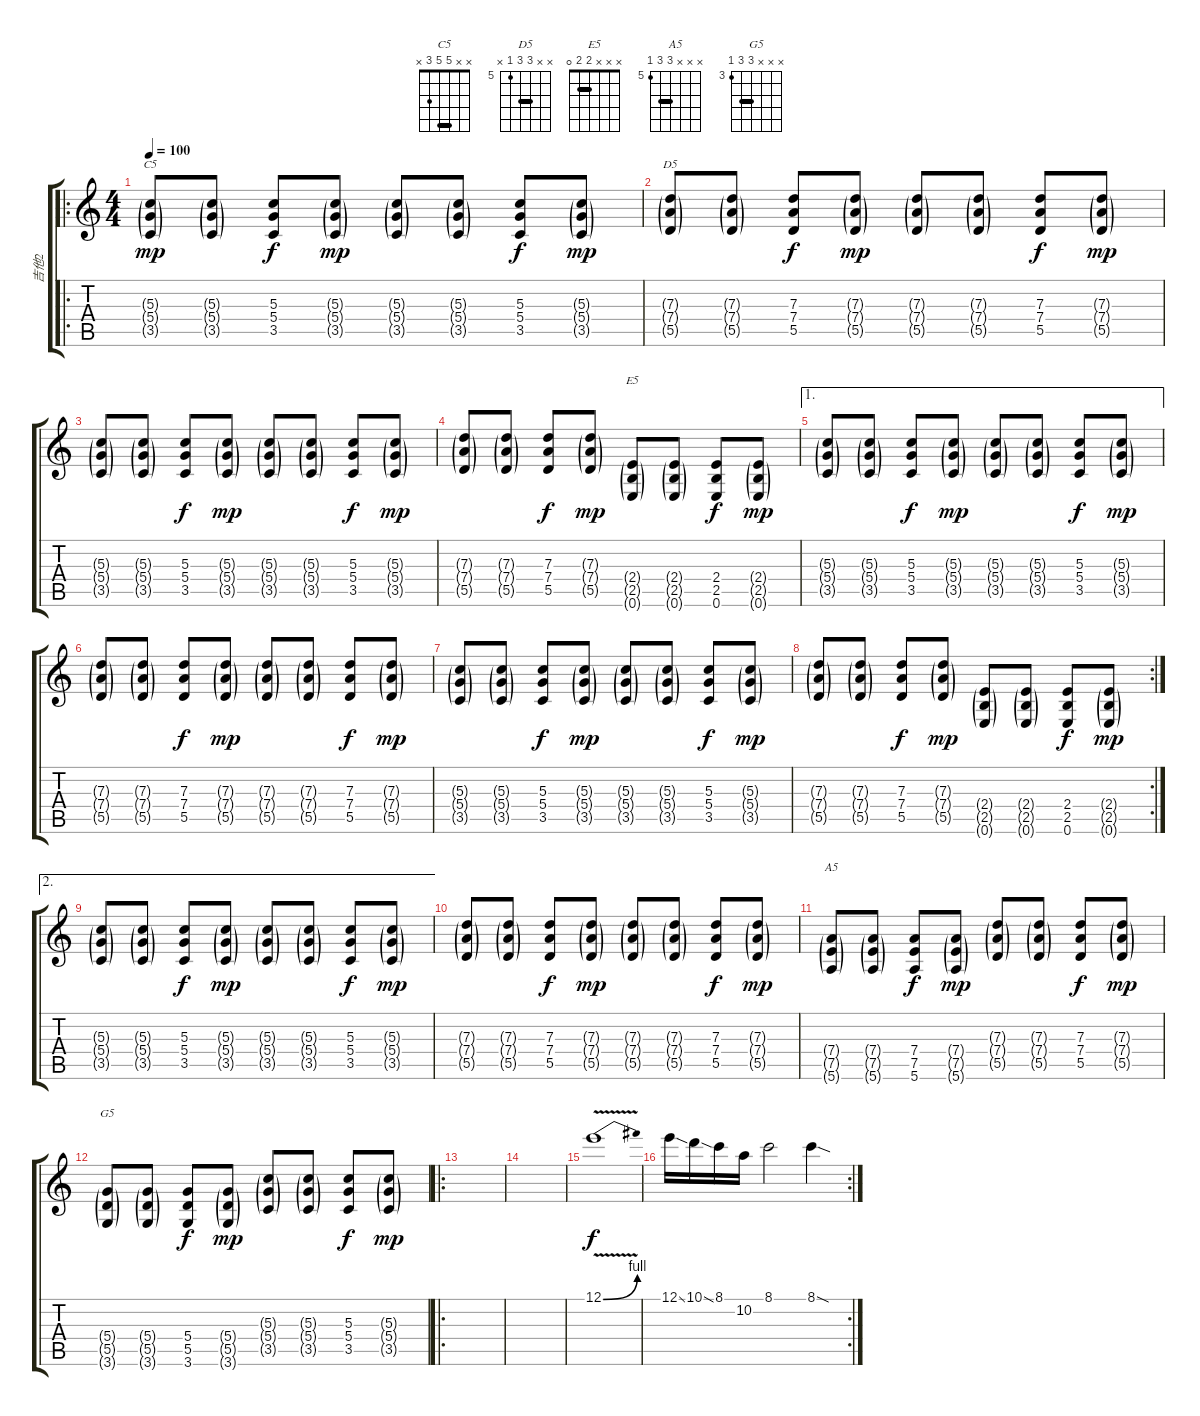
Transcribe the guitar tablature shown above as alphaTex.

\track ("吉他2" "吉他2") {instrument distortionguitar}
\staff {score tabs}
\tuning (E4 B3 G3 D3 A2 E2) {hide}
\chord ("C5" x x 5 5 3 x) {barre 5}
\chord ("D5" x x 7 7 5 x) {firstfret 5 barre 7}
\chord ("E5" x x x 2 2 0) {barre 2}
\chord ("A5" x x x 7 7 5) {firstfret 5 barre 7}
\chord ("G5" x x x 5 5 3) {firstfret 3 barre 5}
\ro
\ts (4 4)
\tempo 100
\clef g2
\ks c
(5.3{g} 5.4{g} 3.5{g}).8{ch "C5" dy mp} (5.3{g} 5.4{g} 3.5{g}).8 (5.3 5.4 3.5).8{dy f} (5.3{g} 5.4{g} 3.5{g}).8{dy mp} (5.3{g} 5.4{g} 3.5{g}).8 (5.3{g} 5.4{g} 3.5{g}).8 (5.3 5.4 3.5).8{dy f} (5.3{g} 5.4{g} 3.5{g}).8{dy mp} |
(7.3{g} 7.4{g} 5.5{g}).8{ch "D5"} (7.3{g} 7.4{g} 5.5{g}).8 (7.3 7.4 5.5).8{dy f} (7.3{g} 7.4{g} 5.5{g}).8{dy mp} (7.3{g} 7.4{g} 5.5{g}).8 (7.3{g} 7.4{g} 5.5{g}).8 (7.3 7.4 5.5).8{dy f} (7.3{g} 7.4{g} 5.5{g}).8{dy mp} |
(5.3{g} 5.4{g} 3.5{g}).8 (5.3{g} 5.4{g} 3.5{g}).8 (5.3 5.4 3.5).8{dy f} (5.3{g} 5.4{g} 3.5{g}).8{dy mp} (5.3{g} 5.4{g} 3.5{g}).8 (5.3{g} 5.4{g} 3.5{g}).8 (5.3 5.4 3.5).8{dy f} (5.3{g} 5.4{g} 3.5{g}).8{dy mp} |
(7.3{g} 7.4{g} 5.5{g}).8 (7.3{g} 7.4{g} 5.5{g}).8 (7.3 7.4 5.5).8{dy f} (7.3{g} 7.4{g} 5.5{g}).8{dy mp} (2.4{g} 2.5{g} 0.6{g}).8{ch "E5"} (2.4{g} 2.5{g} 0.6{g}).8 (2.4 2.5 0.6).8{dy f} (2.4{g} 2.5{g} 0.6{g}).8{dy mp} |
\ae 1
(5.3{g} 5.4{g} 3.5{g}).8 (5.3{g} 5.4{g} 3.5{g}).8 (5.3 5.4 3.5).8{dy f} (5.3{g} 5.4{g} 3.5{g}).8{dy mp} (5.3{g} 5.4{g} 3.5{g}).8 (5.3{g} 5.4{g} 3.5{g}).8 (5.3 5.4 3.5).8{dy f} (5.3{g} 5.4{g} 3.5{g}).8{dy mp} |
(7.3{g} 7.4{g} 5.5{g}).8 (7.3{g} 7.4{g} 5.5{g}).8 (7.3 7.4 5.5).8{dy f} (7.3{g} 7.4{g} 5.5{g}).8{dy mp} (7.3{g} 7.4{g} 5.5{g}).8 (7.3{g} 7.4{g} 5.5{g}).8 (7.3 7.4 5.5).8{dy f} (7.3{g} 7.4{g} 5.5{g}).8{dy mp} |
(5.3{g} 5.4{g} 3.5{g}).8 (5.3{g} 5.4{g} 3.5{g}).8 (5.3 5.4 3.5).8{dy f} (5.3{g} 5.4{g} 3.5{g}).8{dy mp} (5.3{g} 5.4{g} 3.5{g}).8 (5.3{g} 5.4{g} 3.5{g}).8 (5.3 5.4 3.5).8{dy f} (5.3{g} 5.4{g} 3.5{g}).8{dy mp} |
\rc 2
(7.3{g} 7.4{g} 5.5{g}).8 (7.3{g} 7.4{g} 5.5{g}).8 (7.3 7.4 5.5).8{dy f} (7.3{g} 7.4{g} 5.5{g}).8{dy mp} (2.4{g} 2.5{g} 0.6{g}).8 (2.4{g} 2.5{g} 0.6{g}).8 (2.4 2.5 0.6).8{dy f} (2.4{g} 2.5{g} 0.6{g}).8{dy mp} |
\ae 2
(5.3{g} 5.4{g} 3.5{g}).8 (5.3{g} 5.4{g} 3.5{g}).8 (5.3 5.4 3.5).8{dy f} (5.3{g} 5.4{g} 3.5{g}).8{dy mp} (5.3{g} 5.4{g} 3.5{g}).8 (5.3{g} 5.4{g} 3.5{g}).8 (5.3 5.4 3.5).8{dy f} (5.3{g} 5.4{g} 3.5{g}).8{dy mp} |
(7.3{g} 7.4{g} 5.5{g}).8 (7.3{g} 7.4{g} 5.5{g}).8 (7.3 7.4 5.5).8{dy f} (7.3{g} 7.4{g} 5.5{g}).8{dy mp} (7.3{g} 7.4{g} 5.5{g}).8 (7.3{g} 7.4{g} 5.5{g}).8 (7.3 7.4 5.5).8{dy f} (7.3{g} 7.4{g} 5.5{g}).8{dy mp} |
(7.4{g} 7.5{g} 5.6{g}).8{ch "A5"} (7.4{g} 7.5{g} 5.6{g}).8 (7.4 7.5 5.6).8{dy f} (7.4{g} 7.5{g} 5.6{g}).8{dy mp} (7.3{g} 7.4{g} 5.5{g}).8 (7.3{g} 7.4{g} 5.5{g}).8 (7.3 7.4 5.5).8{dy f} (7.3{g} 7.4{g} 5.5{g}).8{dy mp} |
(5.4{g} 5.5{g} 3.6{g}).8{ch "G5"} (5.4{g} 5.5{g} 3.6{g}).8 (5.4 5.5 3.6).8{dy f} (5.4{g} 5.5{g} 3.6{g}).8{dy mp} (5.3{g} 5.4{g} 3.5{g}).8 (5.3{g} 5.4{g} 3.5{g}).8 (5.3 5.4 3.5).8{dy f} (5.3{g} 5.4{g} 3.5{g}).8{dy mp} |
\ro
|
|
12.1{be (bend 0 0 60 4) v}.1{dy f} |
\rc 2
12.1{ss}.16 10.1{ss}.16 8.1.16 10.2.16 8.1.2 8.1{sod}.4
